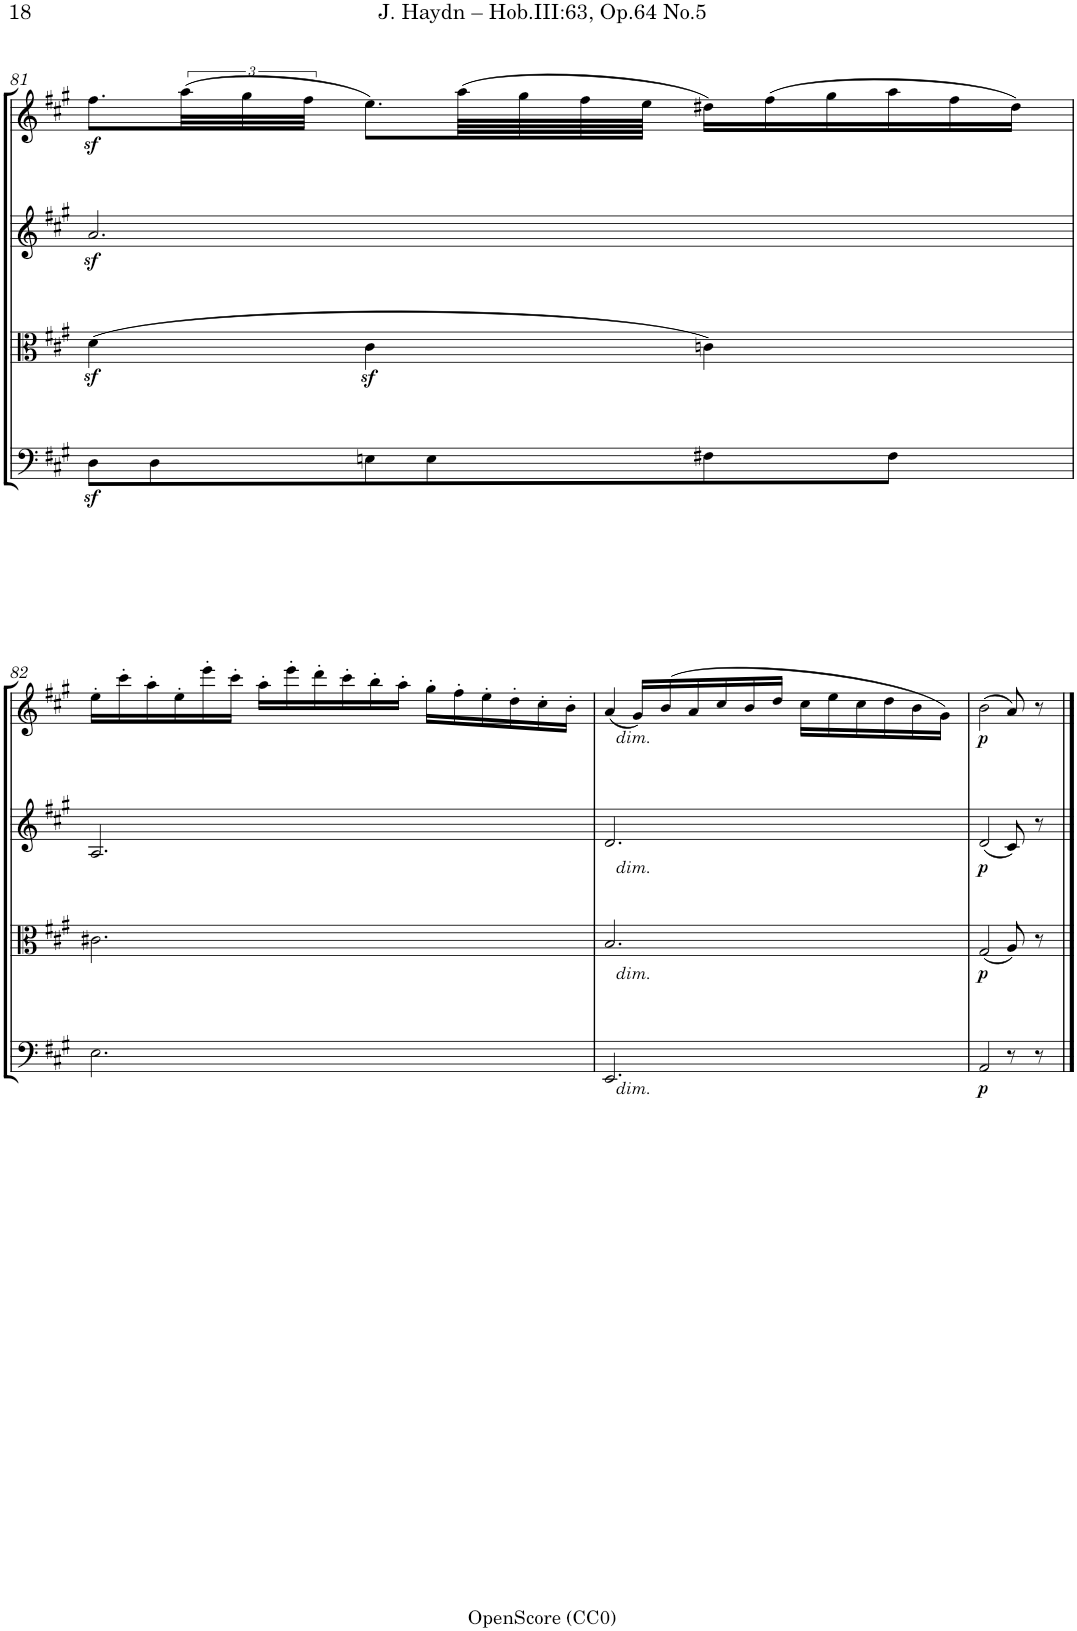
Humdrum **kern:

**kern	**dynam	**kern	**dynam	**kern	**dynam	**kern	**dynam
*part4	*part4	*part3	*part3	*part2	*part2	*part1	*part1
*staff4	*staff4	*staff3	*staff3	*staff2	*staff2	*staff1	*staff1
*I"Violoncello	*	*I"Viola	*	*I"Violin 2	*	*I"Violin 1	*
*I'Vc	*	*I'Vla	*	*I'Vln	*	*I'Vln	*
!!LO:PB:g=z
*clefF4	*	*clefC3	*	*clefG2	*	*clefG2	*
*k[f#c#g#]	*	*k[f#c#g#]	*	*k[f#c#g#]	*	*k[f#c#g#]	*
*M3/4	*	*M3/4	*	*M3/4	*	*M3/4	*
=81	=81	=81	=81	=81	=81	=81	=81
8Dz<\L	.	(4dz<\	.	2.az</	.	8.ff#z<\L	.
8D\	.	.	.	.	.	.	.
.	.	.	.	.	.	(48aa\LL	.
.	.	.	.	.	.	48gg#\	.
.	.	.	.	.	.	48ff#\JJJ	.
8En\	.	4c#z<\	.	.	.	8.ee\L)	.
8E\	.	.	.	.	.	.	.
.	.	.	.	.	.	(64aa\LLL	.
.	.	.	.	.	.	64gg#\	.
.	.	.	.	.	.	64ff#\	.
.	.	.	.	.	.	64ee\JJJJ	.
*	*	*	*	*	*	*Xbrackettup	*
8F#X\	.	4cn\)	.	.	.	24dd#X\LL)	.
.	.	.	.	.	.	(24ff#\	.
.	.	.	.	.	.	24gg#\	.
8F#\J	.	.	.	.	.	24aa\	.
.	.	.	.	.	.	24ff#\	.
.	.	.	.	.	.	24dd#\JJ)	.
!!LO:LB:g=z
=82	=82	=82	=82	=82	=82	=82	=82
2.E\	.	2.c#X\	.	2.A/	.	24ee'\LL	.
.	.	.	.	.	.	24ccc#'\	.
.	.	.	.	.	.	24aa'\	.
.	.	.	.	.	.	24ee'\	.
.	.	.	.	.	.	24eee'\	.
.	.	.	.	.	.	24ccc#'\JJ	.
.	.	.	.	.	.	24aa'\LL	.
.	.	.	.	.	.	24eee'\	.
.	.	.	.	.	.	24ddd'\	.
.	.	.	.	.	.	24ccc#'\	.
.	.	.	.	.	.	24bb'\	.
.	.	.	.	.	.	24aa'\JJ	.
.	.	.	.	.	.	24gg#'\LL	.
.	.	.	.	.	.	24ff#'\	.
.	.	.	.	.	.	24ee'\	.
.	.	.	.	.	.	24dd'\	.
.	.	.	.	.	.	24cc#'\	.
.	.	.	.	.	.	24b'\JJ	.
=83	=83	=83	=83	=83	=83	=83	=83
!	!	!	!	!	!	!LO:TX:b:i:t=dim.	!
!	!	!	!	!LO:TX:b:i:t=dim.	!	!	!
!	!	!LO:TX:b:i:t=dim.	!	!	!	!	!
!LO:TX:b:i:t=dim.	!	!	!	!	!	!	!
2.EE/	.	2.B/	.	2.d/	.	(4a/	.
.	.	.	.	.	.	24g#/LL)	.
.	.	.	.	.	.	(24b/	.
.	.	.	.	.	.	24a/	.
.	.	.	.	.	.	24cc#/	.
.	.	.	.	.	.	24b/	.
.	.	.	.	.	.	24dd/JJ	.
.	.	.	.	.	.	24cc#\LL	.
.	.	.	.	.	.	24ee\	.
.	.	.	.	.	.	24cc#\	.
.	.	.	.	.	.	24dd\	.
.	.	.	.	.	.	24b\	.
.	.	.	.	.	.	24g#\JJ)	.
=84	=84	=84	=84	=84	=84	=84	=84
!	!LO:DY:b	!	!LO:DY:b	!	!LO:DY:b	!	!LO:DY:b
2AA/	p	(2G#/	p	(2d/	p	(2b\	p
8r	.	8A/)	.	8c#/)	.	8a/)	.
8r	.	8r	.	8r	.	8r	.
==	==	==	==	==	==	==	==
*-	*-	*-	*-	*-	*-	*-	*-
